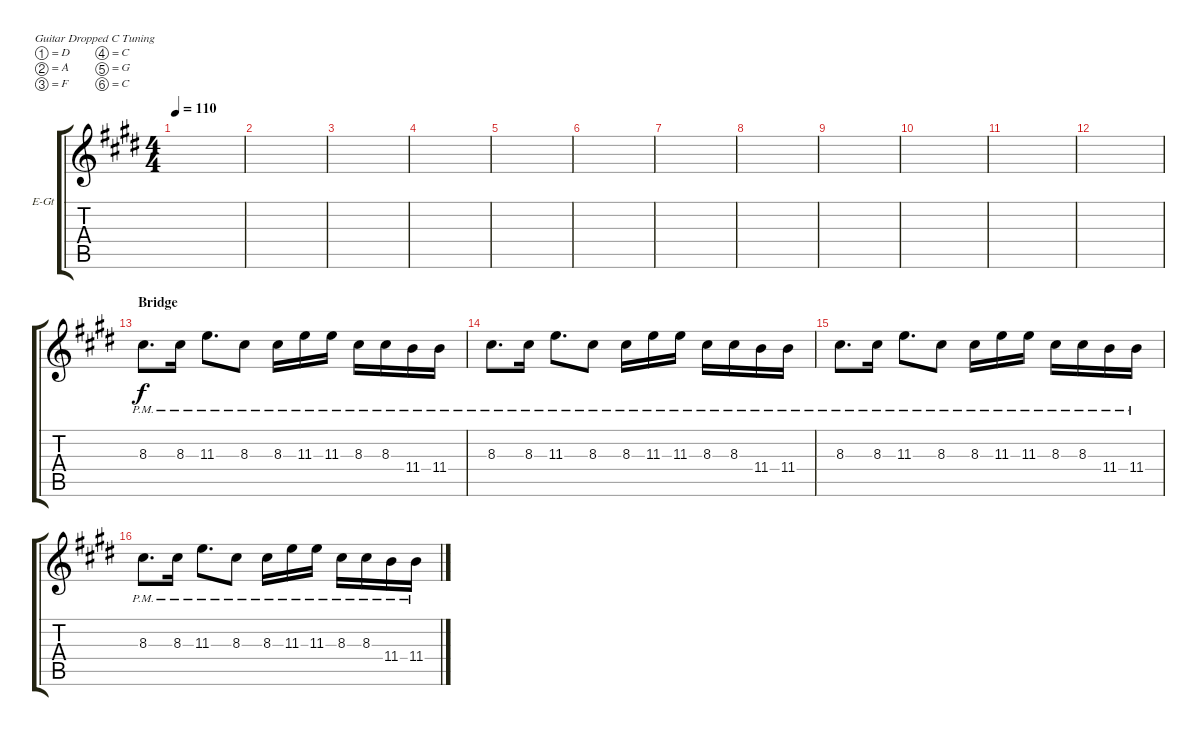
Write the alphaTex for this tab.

\bracketExtendMode groupsimilarinstruments
\firstSystemTrackNameOrientation horizontal
\otherSystemsTrackNameOrientation horizontal
\track ("Lead Guitar 1" "E-Gt") {instrument overdrivenguitar}
\staff {score tabs}
\tuning (D4 A3 F3 C3 G2 C2)
\ts (4 4)
\tempo 110
\clef g2
\scale
0.333333
\ks c#minor
|
\scale
0.333333 |
\scale
0.333333 |
\scale
0.333333 |
\scale
0.333333 |
\scale
0.333333 |
\scale
0.333333 |
\scale
0.333333 |
\scale
0.333333 |
\scale
0.333333 |
\scale
0.333333 |
\scale
0.333333 |
\section ("" "Bridge")
\scale
0.333333 8.3{pm}.8{d} 8.3{pm}.16 11.3{pm}.8{d} 8.3{pm}.8 8.3{pm}.16 11.3{pm}.16 11.3{pm}.16 8.3{pm}.16 8.3{pm}.16 11.4{pm}.16 11.4{pm}.16 |
\scale
0.333333 8.3{pm}.8{d} 8.3{pm}.16 11.3{pm}.8{d} 8.3{pm}.8 8.3{pm}.16 11.3{pm}.16 11.3{pm}.16 8.3{pm}.16 8.3{pm}.16 11.4{pm}.16 11.4{pm}.16 |
\scale
0.333333 8.3{pm}.8{d} 8.3{pm}.16 11.3{pm}.8{d} 8.3{pm}.8 8.3{pm}.16 11.3{pm}.16 11.3{pm}.16 8.3{pm}.16 8.3{pm}.16 11.4{pm}.16 11.4{pm}.16 |
\scale
0.333333 8.3{pm}.8{d} 8.3{pm}.16 11.3{pm}.8{d} 8.3{pm}.8 8.3{pm}.16 11.3{pm}.16 11.3{pm}.16 8.3{pm}.16 8.3{pm}.16 11.4{pm}.16 11.4{pm}.16
